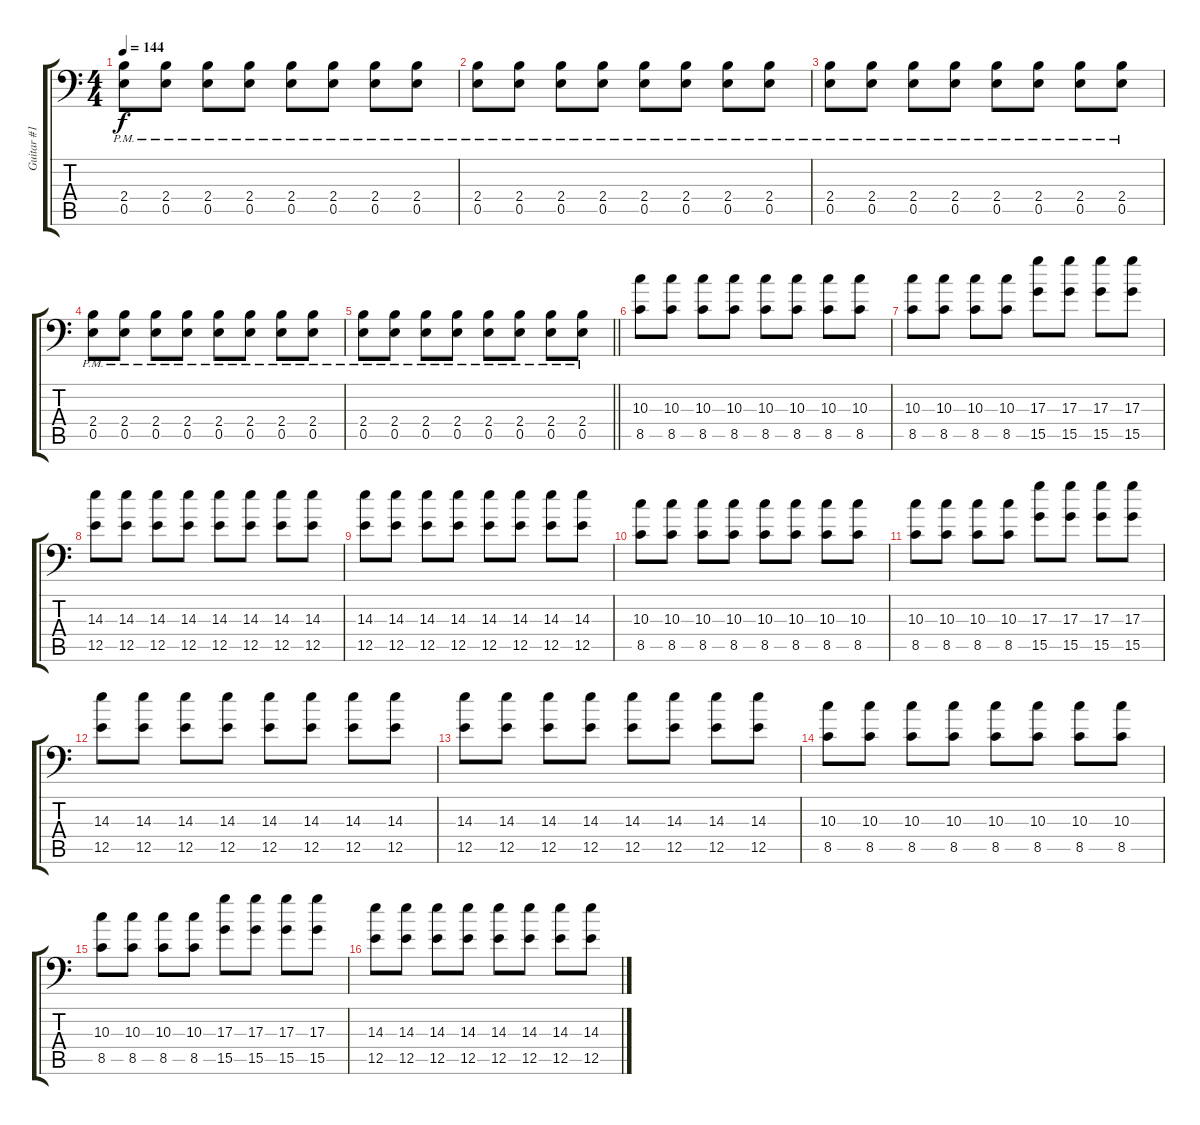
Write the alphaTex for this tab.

\track ("Guitar #1" "Guitar #1") {instrument distortionguitar}
\staff {score tabs}
\tuning (B3 Gb3 D3 A2 E2 A1) {hide}
\ts (4 4)
\tempo 144
\clef f4
\ks c
(2.4{pm} 0.5{pm}).8{dy f} (2.4{pm} 0.5{pm}).8 (2.4{pm} 0.5{pm}).8 (2.4{pm} 0.5{pm}).8 (2.4{pm} 0.5{pm}).8 (2.4{pm} 0.5{pm}).8 (2.4{pm} 0.5{pm}).8 (2.4{pm} 0.5{pm}).8 |
(2.4{pm} 0.5{pm}).8 (2.4{pm} 0.5{pm}).8 (2.4{pm} 0.5{pm}).8 (2.4{pm} 0.5{pm}).8 (2.4{pm} 0.5{pm}).8 (2.4{pm} 0.5{pm}).8 (2.4{pm} 0.5{pm}).8 (2.4{pm} 0.5{pm}).8 |
(2.4{pm} 0.5{pm}).8 (2.4{pm} 0.5{pm}).8 (2.4{pm} 0.5{pm}).8 (2.4{pm} 0.5{pm}).8 (2.4{pm} 0.5{pm}).8 (2.4{pm} 0.5{pm}).8 (2.4{pm} 0.5{pm}).8 (2.4{pm} 0.5{pm}).8 |
(2.4{pm} 0.5{pm}).8 (2.4{pm} 0.5{pm}).8 (2.4{pm} 0.5{pm}).8 (2.4{pm} 0.5{pm}).8 (2.4{pm} 0.5{pm}).8 (2.4{pm} 0.5{pm}).8 (2.4{pm} 0.5{pm}).8 (2.4{pm} 0.5{pm}).8 |
\barLineRight lightlight
(2.4{pm} 0.5{pm}).8 (2.4{pm} 0.5{pm}).8 (2.4{pm} 0.5{pm}).8 (2.4{pm} 0.5{pm}).8 (2.4{pm} 0.5{pm}).8 (2.4{pm} 0.5{pm}).8 (2.4{pm} 0.5{pm}).8 (2.4{pm} 0.5{pm}).8 |
(10.3 8.5).8{volume 9} (10.3 8.5).8 (10.3 8.5).8 (10.3 8.5).8 (10.3 8.5).8 (10.3 8.5).8 (10.3 8.5).8 (10.3 8.5).8 |
(10.3 8.5).8 (10.3 8.5).8 (10.3 8.5).8 (10.3 8.5).8 (17.3 15.5).8 (17.3 15.5).8 (17.3 15.5).8 (17.3 15.5).8 |
(14.3 12.5).8 (14.3 12.5).8 (14.3 12.5).8 (14.3 12.5).8 (14.3 12.5).8 (14.3 12.5).8 (14.3 12.5).8 (14.3 12.5).8 |
(14.3 12.5).8 (14.3 12.5).8 (14.3 12.5).8 (14.3 12.5).8 (14.3 12.5).8 (14.3 12.5).8 (14.3 12.5).8 (14.3 12.5).8 |
(10.3 8.5).8 (10.3 8.5).8 (10.3 8.5).8 (10.3 8.5).8 (10.3 8.5).8 (10.3 8.5).8 (10.3 8.5).8 (10.3 8.5).8 |
(10.3 8.5).8 (10.3 8.5).8 (10.3 8.5).8 (10.3 8.5).8 (17.3 15.5).8 (17.3 15.5).8 (17.3 15.5).8 (17.3 15.5).8 |
(14.3 12.5).8 (14.3 12.5).8 (14.3 12.5).8 (14.3 12.5).8 (14.3 12.5).8 (14.3 12.5).8 (14.3 12.5).8 (14.3 12.5).8 |
(14.3 12.5).8 (14.3 12.5).8 (14.3 12.5).8 (14.3 12.5).8 (14.3 12.5).8 (14.3 12.5).8 (14.3 12.5).8 (14.3 12.5).8 |
(10.3 8.5).8 (10.3 8.5).8 (10.3 8.5).8 (10.3 8.5).8 (10.3 8.5).8 (10.3 8.5).8 (10.3 8.5).8 (10.3 8.5).8 |
(10.3 8.5).8 (10.3 8.5).8 (10.3 8.5).8 (10.3 8.5).8 (17.3 15.5).8 (17.3 15.5).8 (17.3 15.5).8 (17.3 15.5).8 |
(14.3 12.5).8 (14.3 12.5).8 (14.3 12.5).8 (14.3 12.5).8 (14.3 12.5).8 (14.3 12.5).8 (14.3 12.5).8 (14.3 12.5).8
